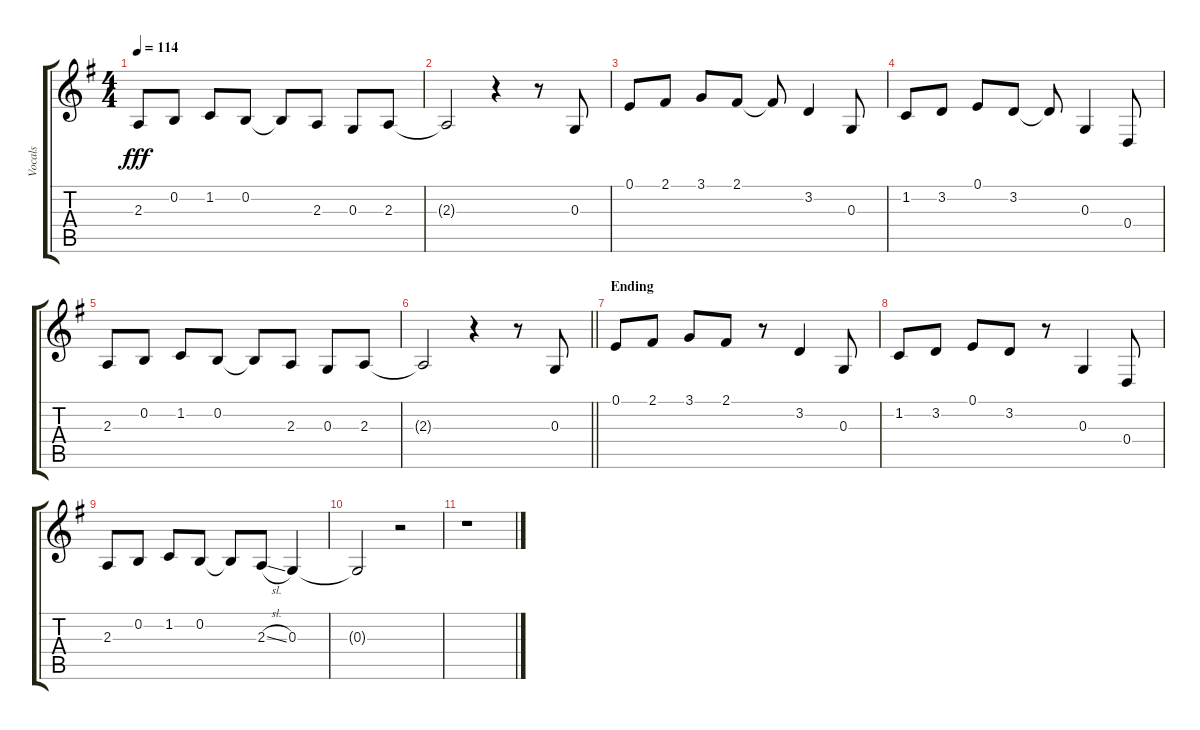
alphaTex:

\track ("Vocals" "Vocals") {instrument voiceoohs}
\staff {score tabs}
\tuning (E4 B3 G3 D3 A2 E2) {hide}
\ts (4 4)
\tempo 114
\clef g2
\ks g
2.3.8{dy fff} 0.2.8 1.2.8 0.2.8 0.2{t}.8 2.3.8 0.3.8 2.3.8 |
2.3{t}.2 r.4 r.8 0.3.8 |
0.1.8 2.1.8 3.1.8 2.1.8 2.1{t}.8 3.2.4 0.3.8 |
1.2.8 3.2.8 0.1.8 3.2.8 3.2{t}.8 0.3.4 0.4.8 |
2.3.8 0.2.8 1.2.8 0.2.8 0.2{t}.8 2.3.8 0.3.8 2.3.8 |
\barLineRight lightlight
2.3{t}.2 r.4 r.8 0.3.8 |
\section ("" "Ending")
0.1.8 2.1.8 3.1.8 2.1.8 r.8 3.2.4 0.3.8 |
1.2.8 3.2.8 0.1.8 3.2.8 r.8 0.3.4 0.4.8 |
2.3.8 0.2.8 1.2.8 0.2.8 0.2{t}.8 2.3{sl}.8 0.3.4 |
0.3{t}.2 r.2 |
r.1
